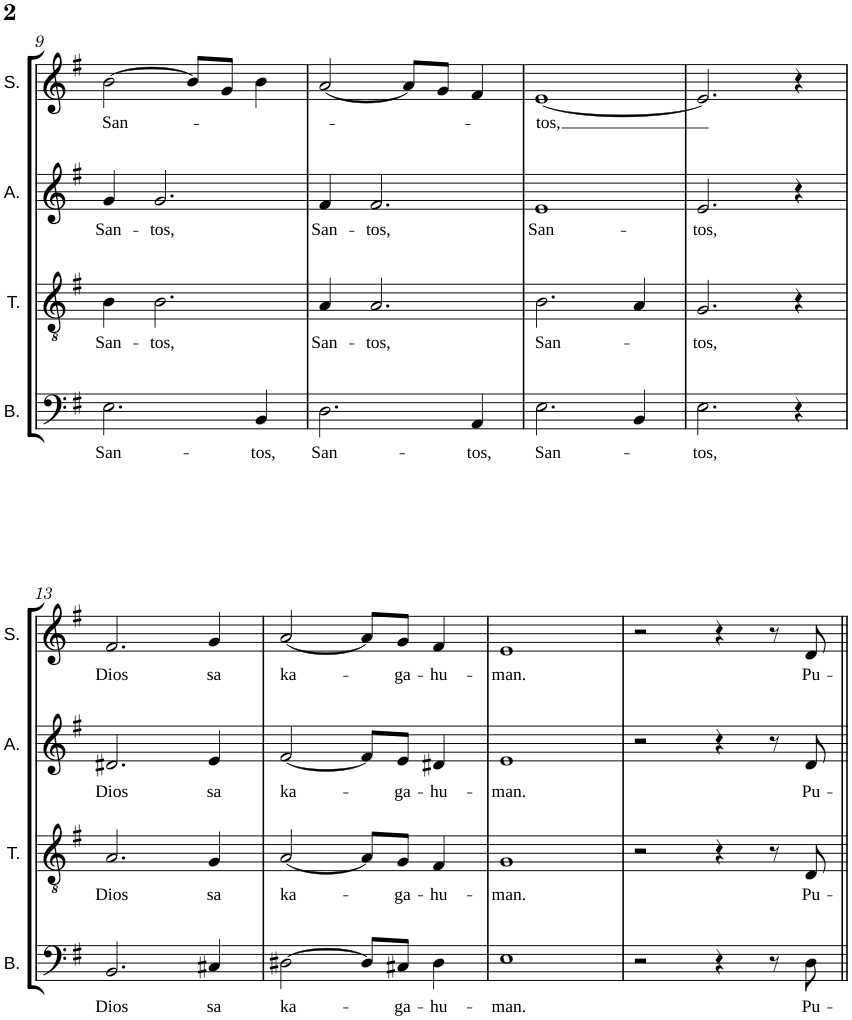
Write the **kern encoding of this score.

**kern	**text	**kern	**text	**kern	**text	**kern	**text
*part4	*part4	*part3	*part3	*part2	*part2	*part1	*part1
*staff4	*staff4	*staff3	*staff3	*staff2	*staff2	*staff1	*staff1
*I"Bass	*	*I"Tenor	*	*I"Alto	*	*I"Soprano	*
*I'B.	*	*I'T.	*	*I'A.	*	*I'S.	*
!!LO:PB:g=z
*clefF4	*	*clefGv2	*	*clefG2	*	*clefG2	*
*k[f#]	*	*k[f#]	*	*k[f#]	*	*k[f#]	*
*M4/4	*	*M4/4	*	*M4/4	*	*M4/4	*
=9	=9	=9	=9	=9	=9	=9	=9
!	!LO:LY:b	!	!LO:LY:b	!	!LO:LY:b	!	!LO:LY:b
2.E\	San-	4B\	San-	4g/	San-	[2b\	San-
!	!	!	!LO:LY:b	!	!LO:LY:b	!	!
.	.	2.B\	-tos,	2.g/	-tos,	.	.
.	.	.	.	.	.	8b/L]	.
.	.	.	.	.	.	8g/J	.
!	!LO:LY:b	!	!	!	!	!	!
4BB/	-tos,	.	.	.	.	4b\	.
=10	=10	=10	=10	=10	=10	=10	=10
!	!LO:LY:b	!	!LO:LY:b	!	!LO:LY:b	!	!
2.D\	San-	4A/	San-	4f#/	San-	[2a/	.
!	!	!	!LO:LY:b	!	!LO:LY:b	!	!
.	.	2.A/	-tos,	2.f#/	-tos,	.	.
.	.	.	.	.	.	8a/L]	.
.	.	.	.	.	.	8g/J	.
!	!LO:LY:b	!	!	!	!	!	!
4AA/	-tos,	.	.	.	.	4f#/	.
=11	=11	=11	=11	=11	=11	=11	=11
!	!LO:LY:b	!	!LO:LY:b	!	!LO:LY:b	!	!LO:LY:b
2.E\	San-	2.B\	San-	1e	San-	[1e	-tos,
4BB/	.	4A/	.	.	.	.	.
=12	=12	=12	=12	=12	=12	=12	=12
!	!LO:LY:b	!	!LO:LY:b	!	!LO:LY:b	!	!
2.E\	-tos,	2.G/	-tos,	2.e/	-tos,	2.e/]	.
4r	.	4r	.	4r	.	4r	.
!!LO:LB:g=z
=13	=13	=13	=13	=13	=13	=13	=13
!	!LO:LY:b	!	!LO:LY:b	!	!LO:LY:b	!	!LO:LY:b
2.BB/	Dios	2.A/	Dios	2.d#X/	Dios	2.f#/	Dios
!	!LO:LY:b	!	!LO:LY:b	!	!LO:LY:b	!	!LO:LY:b
4C#X/	sa	4G/	sa	4e/	sa	4g/	sa
=14	=14	=14	=14	=14	=14	=14	=14
!	!LO:LY:b	!	!LO:LY:b	!	!LO:LY:b	!	!LO:LY:b
[2D#X\	ka-	[2A/	ka-	[2f#/	ka-	[2a/	ka-
8D#/L]	.	8A/L]	.	8f#/L]	.	8a/L]	.
!	!LO:LY:b	!	!LO:LY:b	!	!LO:LY:b	!	!LO:LY:b
8C#X/J	-ga-	8G/J	-ga-	8e/J	-ga-	8g/J	-ga-
!	!LO:LY:b	!	!LO:LY:b	!	!LO:LY:b	!	!LO:LY:b
4D#\	-hu-	4F#/	-hu-	4d#X/	-hu-	4f#/	-hu-
=15	=15	=15	=15	=15	=15	=15	=15
!	!LO:LY:b	!	!LO:LY:b	!	!LO:LY:b	!	!LO:LY:b
1E	-man.	1G	-man.	1e	-man.	1e	-man.
=16	=16	=16	=16	=16	=16	=16	=16
2r	.	2r	.	2r	.	2r	.
4r	.	4r	.	4r	.	4r	.
8r	.	8r	.	8r	.	8r	.
!	!LO:LY:b	!	!LO:LY:b	!	!LO:LY:b	!	!LO:LY:b
8D\	Pu-	8D/	Pu-	8d/	Pu-	8d/	Pu-
=||	=||	=||	=||	=||	=||	=||	=||
*-	*-	*-	*-	*-	*-	*-	*-
